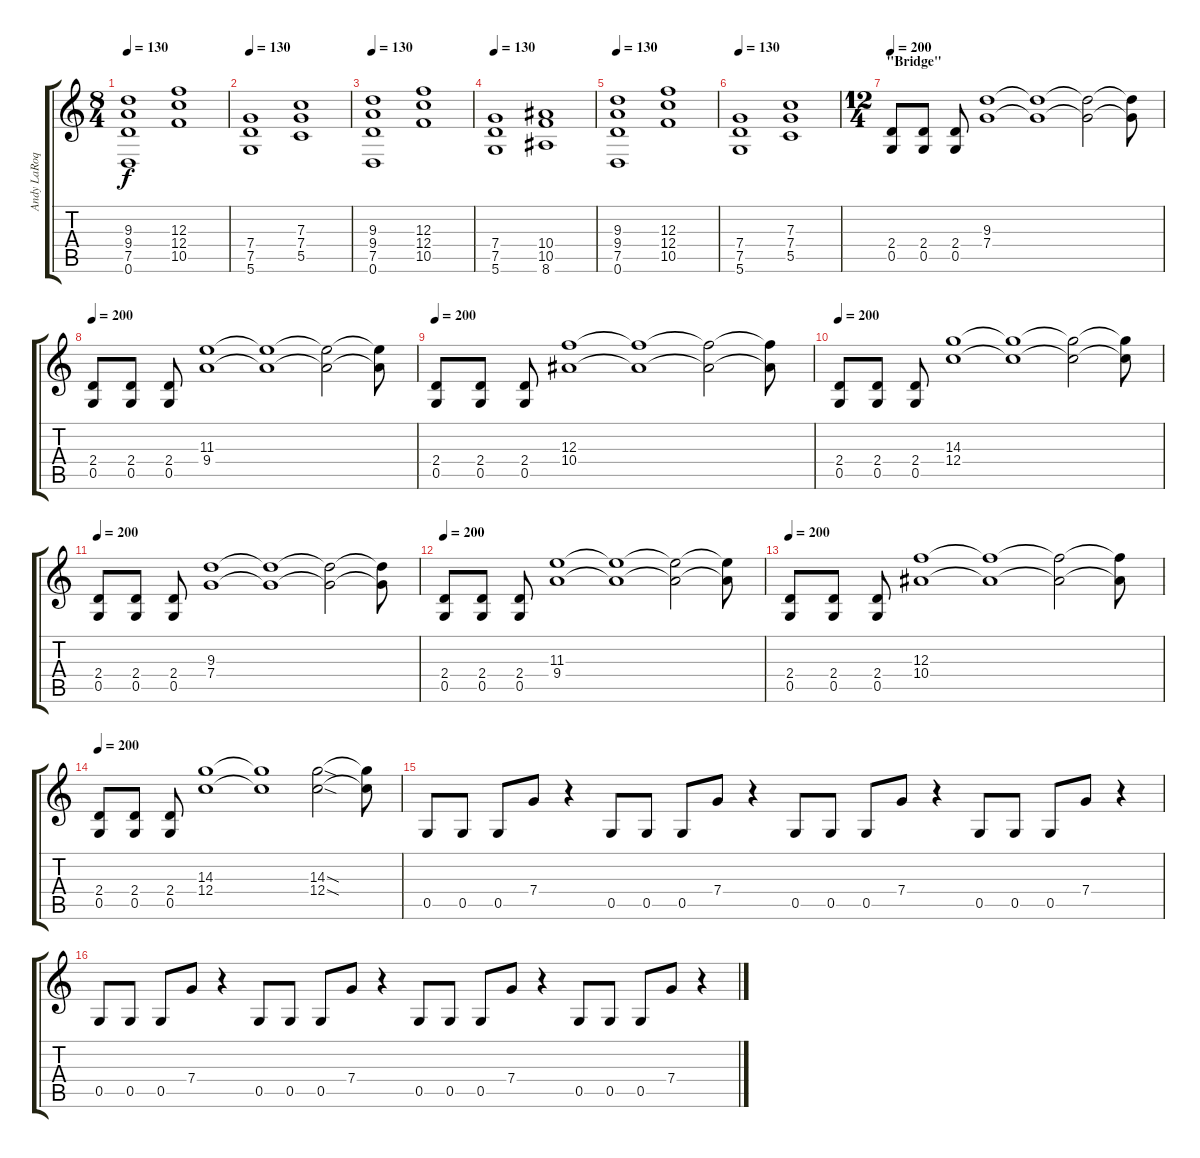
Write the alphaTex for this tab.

\track ("Andy LaRoque" "Andy LaRoq") {instrument overdrivenguitar}
\staff {score tabs}
\tuning (D4 A3 F3 C3 G2 D2) {hide}
\ts (8 4)
\tempo 130
\clef g2
\ks c
(9.3 9.4 7.5 0.6).1{dy f} (12.3 12.4 10.5).1 |
\tempo 130
(7.4 7.5 5.6).1 (7.3 7.4 5.5).1 |
\tempo 130
(9.3 9.4 7.5 0.6).1 (12.3 12.4 10.5).1 |
\tempo 130
(7.4 7.5 5.6).1 (10.4 10.5 8.6).1 |
\tempo 130
(9.3 9.4 7.5 0.6).1 (12.3 12.4 10.5).1 |
\tempo 130
(7.4 7.5 5.6).1 (7.3 7.4 5.5).1 |
\ts (12 4)
\section ("" "\"Bridge\"")
\tempo 200
(2.4 0.5).8 (2.4 0.5).8 (2.4 0.5).8 (9.3 7.4).1 (9.3{t} 7.4{t}).1 (9.3{t} 7.4{t}).2 (9.3{t} 7.4{t}).8 |
\tempo 200
(2.4 0.5).8 (2.4 0.5).8 (2.4 0.5).8 (11.3 9.4).1 (11.3{t} 9.4{t}).1 (11.3{t} 9.4{t}).2 (11.3{t} 9.4{t}).8 |
\tempo 200
(2.4 0.5).8 (2.4 0.5).8 (2.4 0.5).8 (12.3 10.4).1 (12.3{t} 10.4{t}).1 (12.3{t} 10.4{t}).2 (12.3{t} 10.4{t}).8 |
\tempo 200
(2.4 0.5).8 (2.4 0.5).8 (2.4 0.5).8 (14.3 12.4).1 (14.3{t} 12.4{t}).1 (14.3{t} 12.4{t}).2 (14.3{t} 12.4{t}).8 |
\tempo 200
(2.4 0.5).8 (2.4 0.5).8 (2.4 0.5).8 (9.3 7.4).1 (9.3{t} 7.4{t}).1 (9.3{t} 7.4{t}).2 (9.3{t} 7.4{t}).8 |
\tempo 200
(2.4 0.5).8 (2.4 0.5).8 (2.4 0.5).8 (11.3 9.4).1 (11.3{t} 9.4{t}).1 (11.3{t} 9.4{t}).2 (11.3{t} 9.4{t}).8 |
\tempo 200
(2.4 0.5).8 (2.4 0.5).8 (2.4 0.5).8 (12.3 10.4).1 (12.3{t} 10.4{t}).1 (12.3{t} 10.4{t}).2 (12.3{t} 10.4{t}).8 |
\tempo 200
(2.4 0.5).8 (2.4 0.5).8 (2.4 0.5).8 (14.3 12.4).1 (14.3{t} 12.4{t}).1 (14.3{sod} 12.4{sod}).2 (14.3{t} 12.4{t}).8 |
0.5.8 0.5.8 0.5.8 7.4.8 r.4 0.5.8 0.5.8 0.5.8 7.4.8 r.4 0.5.8 0.5.8 0.5.8 7.4.8 r.4 0.5.8 0.5.8 0.5.8 7.4.8 r.4 |
0.5.8 0.5.8 0.5.8 7.4.8 r.4 0.5.8 0.5.8 0.5.8 7.4.8 r.4 0.5.8 0.5.8 0.5.8 7.4.8 r.4 0.5.8 0.5.8 0.5.8 7.4.8 r.4
